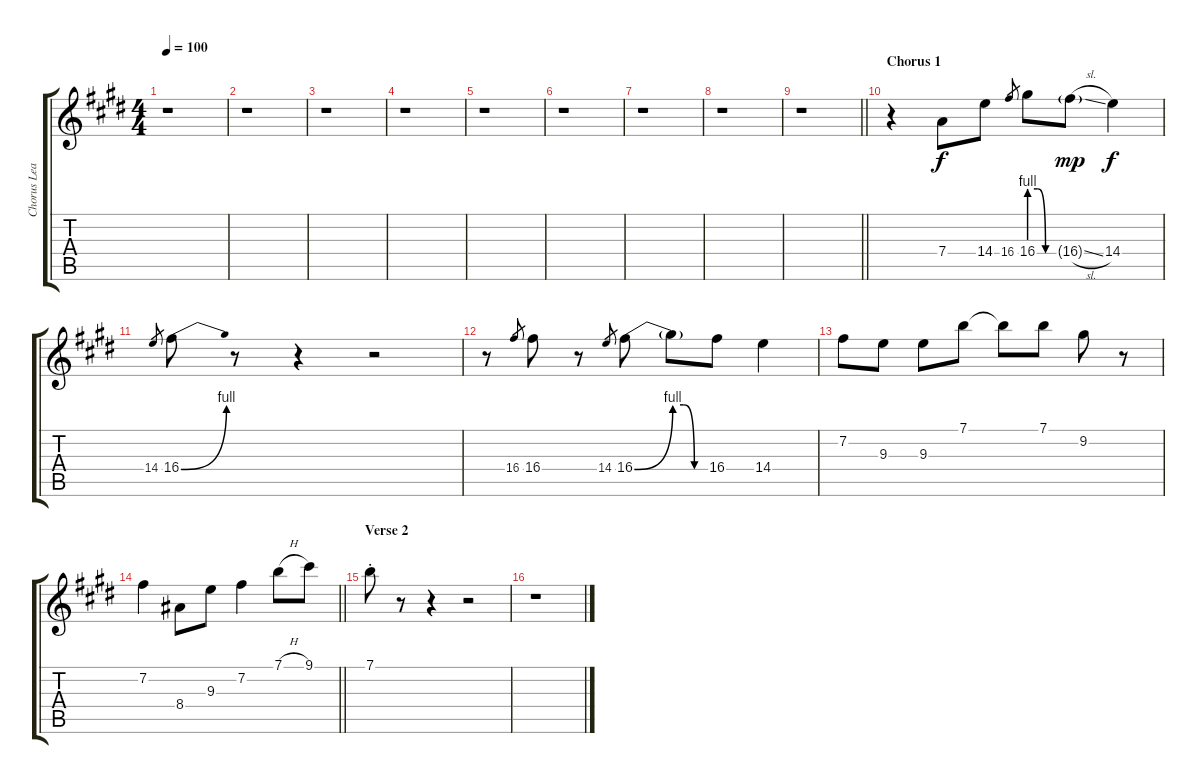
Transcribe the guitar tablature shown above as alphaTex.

\track ("Chorus Lead I" "Chorus Lea") {instrument electricguitarclean}
\staff {score tabs}
\tuning (E4 B3 G3 D3 A2 E2) {hide}
\ts (4 4)
\tempo 100
\clef g2
\ks c#minor
r.1{dy f} |
\ks e
r.1 |
\ks c#minor
r.1 |
\ks e
r.1 |
\ks c#minor
r.1 |
\ks e
r.1 |
\ks c#minor
r.1 |
\ks e
r.1 |
\barLineRight lightlight
\ks c#minor
r.1 |
\section ("" "Chorus 1")
\ks e
r.4 7.4.8 14.4.8 16.4.8{gr} 16.4{be (custom 0 4 20 4 40 0 60 0)}.8 16.4{sl g}.8{dy mp} 14.4.4{dy f} |
\ks c#minor
14.4.8{gr} 16.4{be (bend 0 0 60 4)}.8 r.8 r.4 r.2 |
\ks e
r.8 16.4.8{gr} 16.4.8 r.8 14.4.8{gr} 16.4{be (bend 0 0 60 4)}.8 16.4{be (custom 0 4 20 4 40 0 60 0) t}.8 16.4.8 14.4.4 |
\ks c#minor
7.2.8 9.3.8 9.3.8 7.1.8 7.1{t}.8 7.1.8 9.2.8 r.8 |
\barLineRight lightlight
\ks e
7.2.4 8.4.8 9.3.8 7.2.4 7.1{h}.8 9.1.8 |
\section ("" "Verse 2")
7.1{st}.8 r.8 r.4 r.2 |
\ks c#minor
r.1
